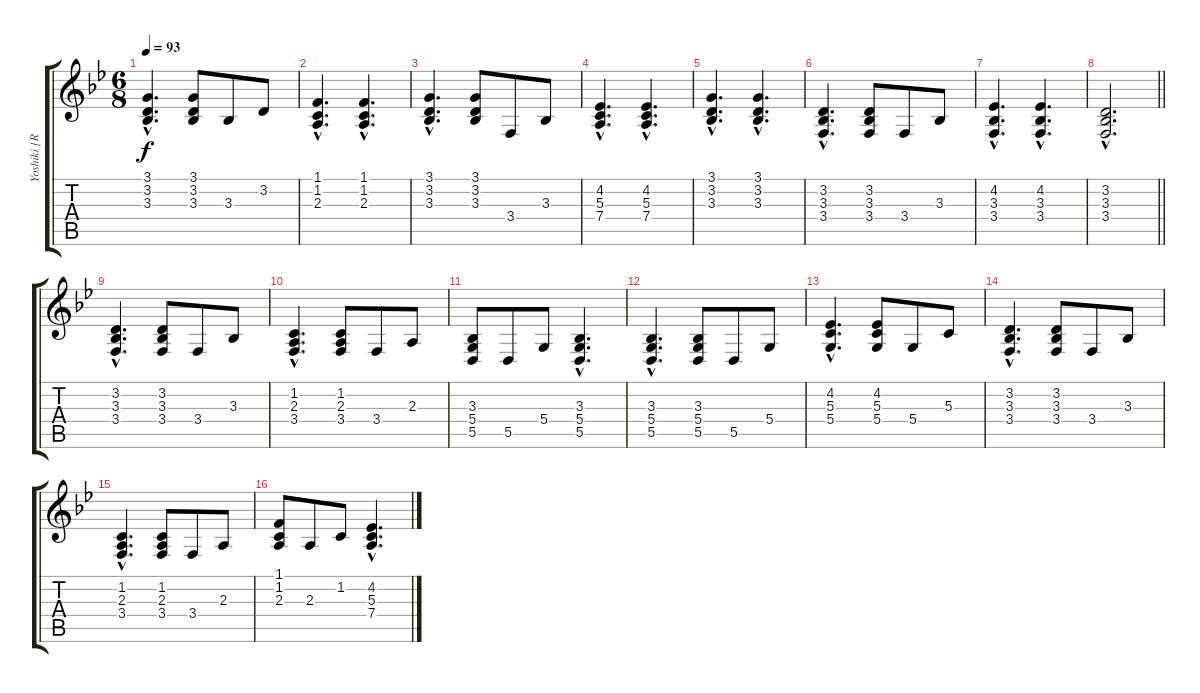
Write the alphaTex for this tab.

\track ("Yoshiki [R]" "Yoshiki [R") {instrument acousticgrandpiano}
\staff {score tabs}
\tuning (E4 B3 G3 D3 A2 E2) {hide}
\ts (6 8)
\tempo 93
\clef g2
\ks bb
(3.1{hac} 3.2{hac} 3.3{hac}).4{d dy f} (3.1 3.2 3.3).8 3.3.8 3.2.8 |
(1.1{hac} 1.2{hac} 2.3{hac}).4{d} (1.1{hac} 1.2{hac} 2.3{hac}).4{d} |
(3.1{hac} 3.2{hac} 3.3{hac}).4{d} (3.1 3.2 3.3).8 3.4.8 3.3.8 |
(4.2{hac} 5.3{hac} 7.4{hac}).4{d} (4.2{hac} 5.3{hac} 7.4{hac}).4{d} |
(3.1{hac} 3.2{hac} 3.3{hac}).4{d} (3.1{hac} 3.2{hac} 3.3{hac}).4{d} |
(3.2{hac} 3.3{hac} 3.4{hac}).4{d} (3.2 3.3 3.4).8 3.4.8 3.3.8 |
(4.2{hac} 3.3{hac} 3.4{hac}).4{d} (4.2{hac} 3.3{hac} 3.4{hac}).4{d} |
\barLineRight lightlight
(3.2{hac} 3.3{hac} 3.4{hac}).2{d} |
(3.2{hac} 3.3{hac} 3.4{hac}).4{d} (3.2 3.3 3.4).8 3.4.8 3.3.8 |
(1.2{hac} 2.3{hac} 3.4{hac}).4{d} (1.2 2.3 3.4).8 3.4.8 2.3.8 |
(3.3 5.4 5.5).8 5.5.8 5.4.8 (3.3{hac} 5.4{hac} 5.5{hac}).4{d} |
(3.3{hac} 5.4{hac} 5.5{hac}).4{d} (3.3 5.4 5.5).8 5.5.8 5.4.8 |
(4.2{hac} 5.3{hac} 5.4{hac}).4{d} (4.2 5.3 5.4).8 5.4.8 5.3.8 |
(3.2{hac} 3.3{hac} 3.4{hac}).4{d} (3.2 3.3 3.4).8 3.4.8 3.3.8 |
(1.2{hac} 2.3{hac} 3.4{hac}).4{d} (1.2 2.3 3.4).8 3.4.8 2.3.8 |
(1.1 1.2 2.3).8 2.3.8 1.2.8 (4.2{hac} 5.3{hac} 7.4{hac}).4{d}
